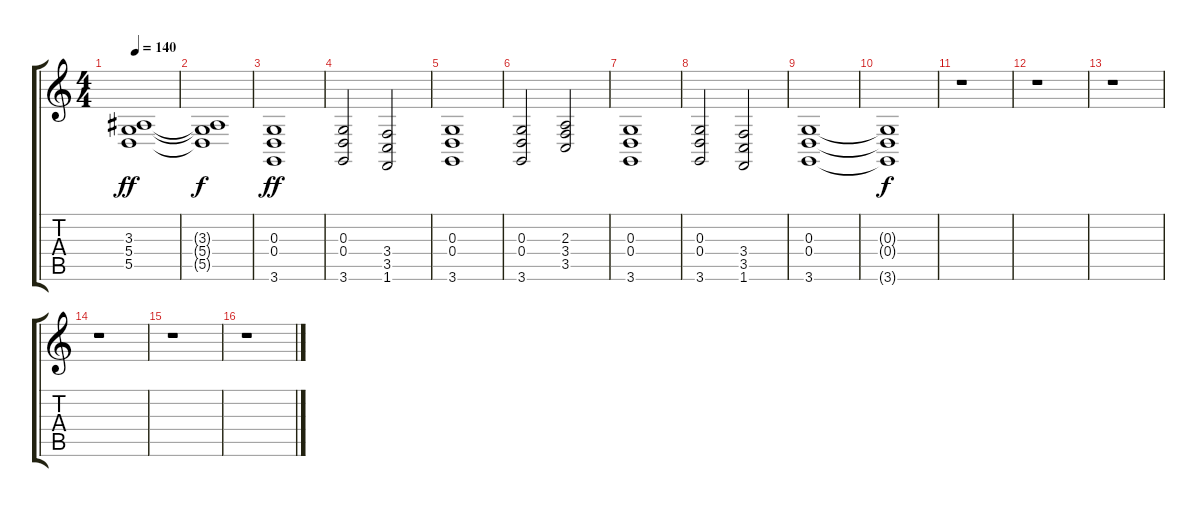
\track "" {instrument synthstrings1}
\staff {score tabs}
\tuning (E4 B3 G3 D3 A2 E2) {hide}
\ts (4 4)
\tempo 140
\clef g2
\ks c
(3.3 5.4 5.5).1{dy ff} |
(3.3{t} 5.4{t} 5.5{t}).1{dy f} |
(0.3 0.4 3.6).1{dy ff} |
(0.3 0.4 3.6).2 (3.4 3.5 1.6).2 |
(0.3 0.4 3.6).1 |
(0.3 0.4 3.6).2 (2.3 3.4 3.5).2 |
(0.3 0.4 3.6).1 |
(0.3 0.4 3.6).2 (3.4 3.5 1.6).2 |
(0.3 0.4 3.6).1 |
(0.3{t} 0.4{t} 3.6{t}).1{dy f} |
r.1 |
r.1 |
r.1 |
r.1 |
r.1 |
r.1
